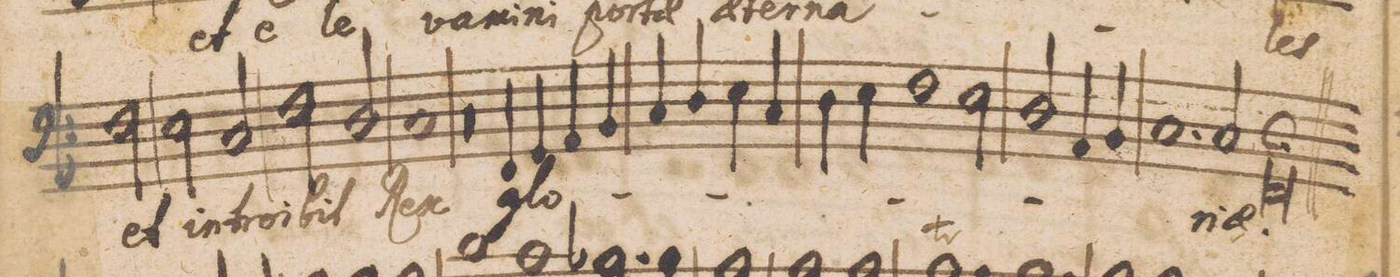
**kern	**text
*I"Baſso	*
*clefF4	*
*k[b-]	*
*met(C|)	*
*M2/1	*
2F\	et
2E\	in-
2C/	-tro-
=14	=14
2F\	-i-
2D/	-bit
1C/	Rex
=15	=15
0r	.
=16	=16
4FF/	glo-
4GG/	.
4AA/	.
4BB-/	.
4C/	.
4D/	.
4E\	.
4C/	.
=17	=17
4D\	.
4E\	.
1F\	.
2E\	.
=18	=18
2D/	.
4AA/	.
4BB-/	.
1.C/	.
=19	=19
2C/	-ri-
0.FF/;	-ae.
=20	=20
*-	*-
